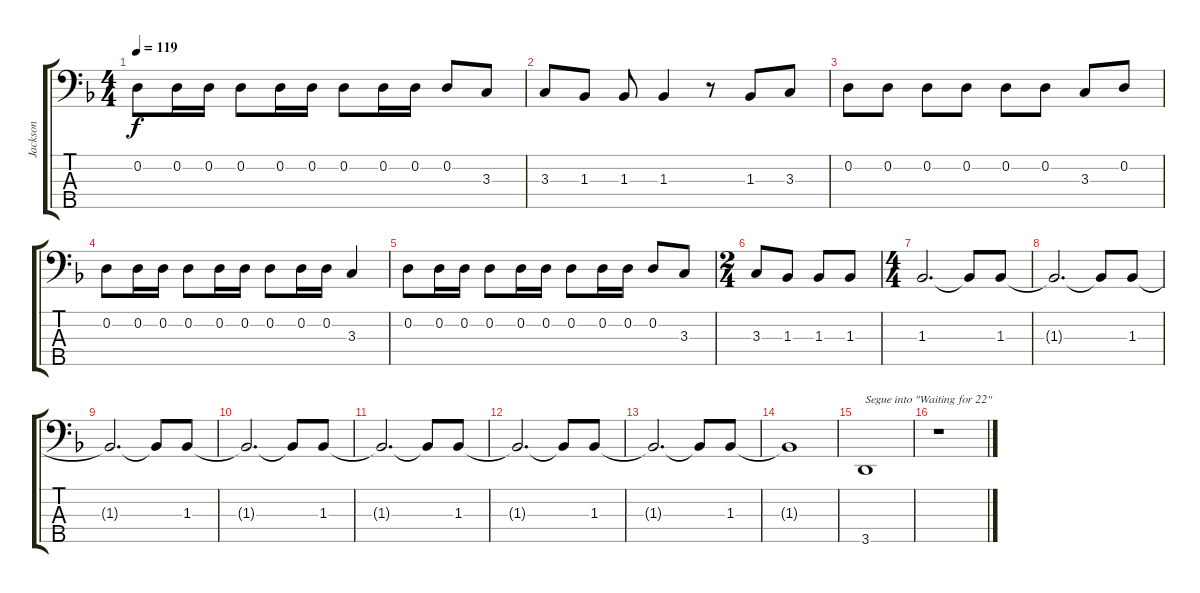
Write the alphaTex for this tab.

\track ("Jackson" "Jackson") {instrument electricbassfinger}
\staff {score tabs}
\tuning (G2 D2 A1 E1 B0) {hide}
\ts (4 4)
\tempo 119
\clef f4
\ks dminor
0.2.8{dy f} 0.2.16 0.2.16 0.2.8 0.2.16 0.2.16 0.2.8 0.2.16 0.2.16 0.2.8 3.3.8 |
3.3.8 1.3.8 1.3.8 1.3.4 r.8 1.3.8 3.3.8 |
0.2.8 0.2.8 0.2.8 0.2.8 0.2.8 0.2.8 3.3.8 0.2.8 |
0.2.8 0.2.16 0.2.16 0.2.8 0.2.16 0.2.16 0.2.8 0.2.16 0.2.16 3.3.4 |
0.2.8 0.2.16 0.2.16 0.2.8 0.2.16 0.2.16 0.2.8 0.2.16 0.2.16 0.2.8 3.3.8 |
\ts (2 4)
3.3.8 1.3.8 1.3.8 1.3.8 |
\ts (4 4)
1.3.2{d} 1.3{t}.8 1.3.8 |
1.3{t}.2{d} 1.3{t}.8 1.3.8 |
1.3{t}.2{d} 1.3{t}.8 1.3.8 |
1.3{t}.2{d} 1.3{t}.8 1.3.8 |
1.3{t}.2{d} 1.3{t}.8 1.3.8 |
1.3{t}.2{d} 1.3{t}.8 1.3.8 |
1.3{t}.2{d} 1.3{t}.8 1.3.8 |
1.3{t}.1 |
3.5.1{txt "Segue into \"Waiting for 22\""} |
r.1
